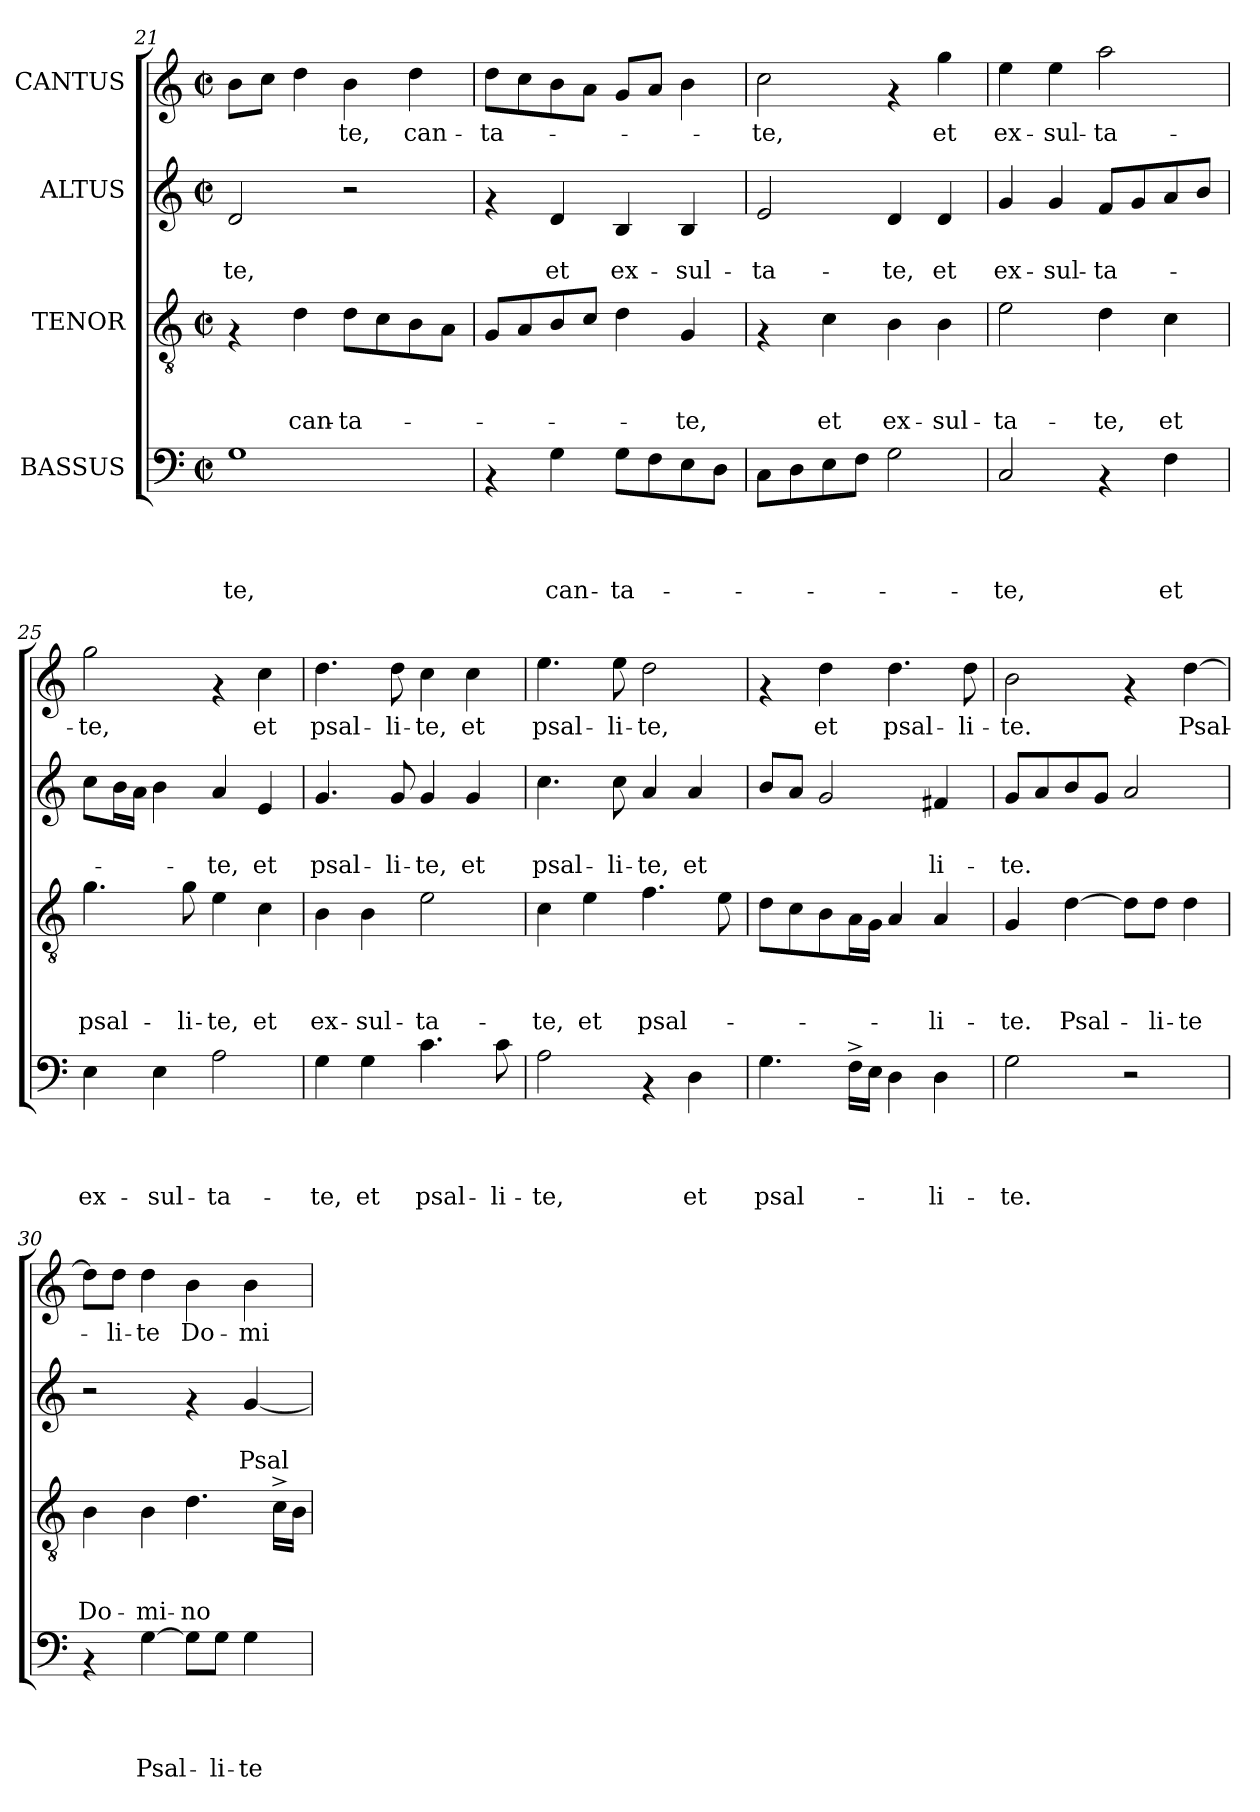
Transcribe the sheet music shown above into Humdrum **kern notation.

**kern	**text	**text	**text	**text	**kern	**text	**text	**text	**kern	**text	**text	**kern	**text
*part4	*part4	*part4	*part4	*part4	*part3	*part3	*part3	*part3	*part2	*part2	*part2	*part1	*part1
*staff4	*staff4	*staff4	*staff4	*staff4	*staff3	*staff3	*staff3	*staff3	*staff2	*staff2	*staff2	*staff1	*staff1
*I"BASSUS	*	*	*	*	*I"TENOR	*	*	*	*I"ALTUS	*	*	*I"CANTUS	*
*clefF4	*	*	*	*	*clefGv2	*	*	*	*clefG2	*	*	*clefG2	*
*k[]	*	*	*	*	*k[]	*	*	*	*k[]	*	*	*k[]	*
*C:	*	*	*	*	*C:	*	*	*	*C:	*	*	*C:	*
*M2/2	*	*	*	*	*M2/2	*	*	*	*M2/2	*	*	*M2/2	*
*met(c|)	*	*	*	*	*met(c|)	*	*	*	*met(c|)	*	*	*met(c|)	*
=21	=21	=21	=21	=21	=21	=21	=21	=21	=21	=21	=21	=21	=21
!	!	!	!	!LO:LY:b	!	!	!	!	!	!	!LO:LY:b	!	!
1G	.	.	.	-te,	4rF	.	.	.	2d/	.	-te,	8b\L	.
.	.	.	.	.	.	.	.	.	.	.	.	8cc\J	.
!	!	!	!	!	!	!	!	!LO:LY:b	!	!	!	!	!
.	.	.	.	.	4d\	.	.	can-	.	.	.	4dd\	.
!	!	!	!	!	!	!	!	!LO:LY:b	!	!	!	!	!LO:LY:b
.	.	.	.	.	8d\L	.	.	-ta-	2r	.	.	4b\	-te,
.	.	.	.	.	8c\	.	.	.	.	.	.	.	.
!	!	!	!	!	!	!	!	!	!	!	!	!	!LO:LY:b
.	.	.	.	.	8B\	.	.	.	.	.	.	4dd\	can-
.	.	.	.	.	8A\J	.	.	.	.	.	.	.	.
!!LO:PB:g=z
=22	=22	=22	=22	=22	=22	=22	=22	=22	=22	=22	=22	=22	=22
!	!	!	!	!	!	!	!	!	!	!	!	!	!LO:LY:b
4rAA	.	.	.	.	8G/L	.	.	.	4rf	.	.	8dd\L	-ta-
.	.	.	.	.	8A/	.	.	.	.	.	.	8cc\	.
!	!	!	!	!LO:LY:b	!	!	!	!	!	!	!LO:LY:b	!	!
4G\	.	.	.	can-	8B/	.	.	.	4d/	.	et	8b\	.
.	.	.	.	.	8c/J	.	.	.	.	.	.	8a\J	.
!	!	!	!	!LO:LY:b	!	!	!	!	!	!	!LO:LY:b	!	!
8G\L	.	.	.	-ta-	4d\	.	.	.	4B/	.	ex-	8g/L	.
8F\	.	.	.	.	.	.	.	.	.	.	.	8a/J	.
!	!	!	!	!	!	!	!	!LO:LY:b	!	!	!LO:LY:b	!	!
8E\	.	.	.	.	4G/	.	.	-te,	4B/	.	-sul-	4b\	.
8D\J	.	.	.	.	.	.	.	.	.	.	.	.	.
=23	=23	=23	=23	=23	=23	=23	=23	=23	=23	=23	=23	=23	=23
!	!	!	!	!	!	!	!	!	!	!	!LO:LY:b	!	!LO:LY:b
8C\L	.	.	.	.	4rF	.	.	.	2e/	.	-ta-	2cc\	-te,
8D\	.	.	.	.	.	.	.	.	.	.	.	.	.
!	!	!	!	!	!	!	!	!LO:LY:b	!	!	!	!	!
8E\	.	.	.	.	4c\	.	.	et	.	.	.	.	.
8F\J	.	.	.	.	.	.	.	.	.	.	.	.	.
!	!	!	!	!	!	!	!	!LO:LY:b	!	!	!LO:LY:b	!	!
2G\	.	.	.	.	4B\	.	.	ex-	4d/	.	-te,	4rf	.
!	!	!	!	!	!	!	!	!LO:LY:b	!	!	!LO:LY:b	!	!LO:LY:b
.	.	.	.	.	4B\	.	.	-sul-	4d/	.	et	4gg\	et
=24	=24	=24	=24	=24	=24	=24	=24	=24	=24	=24	=24	=24	=24
!	!	!	!	!LO:LY:b	!	!	!	!LO:LY:b	!	!	!LO:LY:b	!	!LO:LY:b
2C/	.	.	.	-te,	2e\	.	.	-ta-	4g/	.	ex-	4ee\	ex-
!	!	!	!	!	!	!	!	!	!	!	!LO:LY:b	!	!LO:LY:b
.	.	.	.	.	.	.	.	.	4g/	.	-sul-	4ee\	-sul-
!	!	!	!	!	!	!	!	!LO:LY:b	!	!	!LO:LY:b	!	!LO:LY:b
4rAA	.	.	.	.	4d\	.	.	-te,	8f/L	.	-ta-	2aa\	-ta-
.	.	.	.	.	.	.	.	.	8g/	.	.	.	.
!	!	!	!	!LO:LY:b	!	!	!	!LO:LY:b	!	!	!	!	!
4F\	.	.	.	et	4c\	.	.	et	8a/	.	.	.	.
.	.	.	.	.	.	.	.	.	8b/J	.	.	.	.
=25	=25	=25	=25	=25	=25	=25	=25	=25	=25	=25	=25	=25	=25
!	!	!	!	!LO:LY:b	!	!	!	!LO:LY:b	!	!	!	!	!LO:LY:b
4E\	.	.	.	ex-	4.g\	.	.	psal-	8cc\L	.	.	2gg\	-te,
.	.	.	.	.	.	.	.	.	16b\L	.	.	.	.
.	.	.	.	.	.	.	.	.	16a\JJ	.	.	.	.
!	!	!	!	!LO:LY:b	!	!	!	!	!	!	!	!	!
4E\	.	.	.	-sul-	.	.	.	.	4b\	.	.	.	.
!	!	!	!	!	!	!	!	!LO:LY:b	!	!	!	!	!
.	.	.	.	.	8g\	.	.	-li-	.	.	.	.	.
!	!	!	!	!LO:LY:b	!	!	!	!LO:LY:b	!	!	!LO:LY:b	!	!
2A\	.	.	.	-ta-	4e\	.	.	-te,	4a/	.	-te,	4rf	.
!	!	!	!	!	!	!	!	!LO:LY:b	!	!	!LO:LY:b	!	!LO:LY:b
.	.	.	.	.	4c\	.	.	et	4e/	.	et	4cc\	et
=26	=26	=26	=26	=26	=26	=26	=26	=26	=26	=26	=26	=26	=26
!	!	!	!	!LO:LY:b	!	!	!	!LO:LY:b	!	!	!LO:LY:b	!	!LO:LY:b
4G\	.	.	.	-te,	4B\	.	.	ex-	4.g/	.	psal-	4.dd\	psal-
!	!	!	!	!LO:LY:b	!	!	!	!LO:LY:b	!	!	!	!	!
4G\	.	.	.	et	4B\	.	.	-sul-	.	.	.	.	.
!	!	!	!	!	!	!	!	!	!	!	!LO:LY:b	!	!LO:LY:b
.	.	.	.	.	.	.	.	.	8g/	.	-li-	8dd\	-li-
!	!	!	!	!LO:LY:b	!	!	!	!LO:LY:b	!	!	!LO:LY:b	!	!LO:LY:b
4.c\	.	.	.	psal-	2e\	.	.	-ta-	4g/	.	-te,	4cc\	-te,
!	!	!	!	!	!	!	!	!	!	!	!LO:LY:b	!	!LO:LY:b
.	.	.	.	.	.	.	.	.	4g/	.	et	4cc\	et
!	!	!	!	!LO:LY:b	!	!	!	!	!	!	!	!	!
8c\	.	.	.	-li-	.	.	.	.	.	.	.	.	.
=27	=27	=27	=27	=27	=27	=27	=27	=27	=27	=27	=27	=27	=27
!	!	!	!	!LO:LY:b	!	!	!	!LO:LY:b	!	!	!LO:LY:b	!	!LO:LY:b
2A\	.	.	.	-te,	4c\	.	.	-te,	4.cc\	.	psal-	4.ee\	psal-
!	!	!	!	!	!	!	!	!LO:LY:b	!	!	!	!	!
.	.	.	.	.	4e\	.	.	et	.	.	.	.	.
!	!	!	!	!	!	!	!	!	!	!	!LO:LY:b	!	!LO:LY:b
.	.	.	.	.	.	.	.	.	8cc\	.	-li-	8ee\	-li-
!	!	!	!	!	!	!	!	!LO:LY:b	!	!	!LO:LY:b	!	!LO:LY:b
4rAA	.	.	.	.	4.f\	.	.	psal-	4a/	.	-te,	2dd\	-te,
!	!	!	!	!LO:LY:b	!	!	!	!	!	!	!LO:LY:b	!	!
4D\	.	.	.	et	.	.	.	.	4a/	.	et	.	.
.	.	.	.	.	8e\	.	.	.	.	.	.	.	.
!!LO:PB:g=z
=28	=28	=28	=28	=28	=28	=28	=28	=28	=28	=28	=28	=28	=28
!	!	!	!	!LO:LY:b	!	!	!	!	!	!	!	!	!
4.G\	.	.	.	psal-	8d\L	.	.	.	8b/L	.	.	4rf	.
.	.	.	.	.	8c\	.	.	.	8a/J	.	.	.	.
!	!	!	!	!	!	!	!	!	!	!	!	!	!LO:LY:b
.	.	.	.	.	8B\	.	.	.	2g/	.	.	4dd\	et
16F^>\LL	.	.	.	.	16A\L	.	.	.	.	.	.	.	.
16E\JJ	.	.	.	.	16G\JJ	.	.	.	.	.	.	.	.
!	!	!	!	!	!	!	!	!	!	!	!	!	!LO:LY:b
4D\	.	.	.	.	4A/	.	.	.	.	.	.	4.dd\	psal-
!	!	!	!	!LO:LY:b	!	!	!	!LO:LY:b	!	!	!LO:LY:b	!	!
4D\	.	.	.	-li-	4A/	.	.	-li-	4f#X/	.	li-	.	.
!	!	!	!	!	!	!	!	!	!	!	!	!	!LO:LY:b
.	.	.	.	.	.	.	.	.	.	.	.	8dd\	-li-
=29	=29	=29	=29	=29	=29	=29	=29	=29	=29	=29	=29	=29	=29
!	!	!	!	!LO:LY:b	!	!	!	!LO:LY:b	!	!	!LO:LY:b	!	!LO:LY:b
2G\	.	.	.	-te.	4G/	.	.	-te.	8g/L	.	-te.	2b\	-te.
.	.	.	.	.	.	.	.	.	8a/	.	.	.	.
!	!	!	!	!	!	!	!	!LO:LY:b	!	!	!	!	!
.	.	.	.	.	[>4d\	.	.	Psal-	8b/	.	.	.	.
.	.	.	.	.	.	.	.	.	8g/J	.	.	.	.
2r	.	.	.	.	8d\L]	.	.	.	2a/	.	.	4rf	.
!	!	!	!	!	!	!	!	!LO:LY:b	!	!	!	!	!
.	.	.	.	.	8d\J	.	.	-li-	.	.	.	.	.
!	!	!	!	!	!	!	!	!LO:LY:b	!	!	!	!	!LO:LY:b
.	.	.	.	.	4d\	.	.	-te	.	.	.	[>4dd\	Psal-
=30	=30	=30	=30	=30	=30	=30	=30	=30	=30	=30	=30	=30	=30
!	!	!	!	!	!	!	!	!LO:LY:b	!	!	!	!	!
4rAA	.	.	.	.	4B\	.	.	Do-	2r	.	.	8dd\L]	.
!	!	!	!	!	!	!	!	!	!	!	!	!	!LO:LY:b
.	.	.	.	.	.	.	.	.	.	.	.	8dd\J	-li-
!	!	!	!	!LO:LY:b	!	!	!	!LO:LY:b	!	!	!	!	!LO:LY:b
[>4G\	.	.	.	Psal-	4B\	.	.	-mi-	.	.	.	4dd\	-te
!	!	!	!	!	!	!	!	!LO:LY:b	!	!	!	!	!LO:LY:b
8G\L]	.	.	.	.	4.d\	.	.	-no	4rf	.	.	4b\	Do-
!	!	!	!	!LO:LY:b	!	!	!	!	!	!	!	!	!
8G\J	.	.	.	-li-	.	.	.	.	.	.	.	.	.
!	!	!	!	!LO:LY:b	!	!	!	!	!	!	!LO:LY:b	!	!LO:LY:b
4G\	.	.	.	-te	.	.	.	.	[<4g/	.	Psal-	4b\	-mi-
.	.	.	.	.	16c^>\LL	.	.	.	.	.	.	.	.
.	.	.	.	.	16B\JJ	.	.	.	.	.	.	.	.
=	=	=	=	=	=	=	=	=	=	=	=	=	=
*-	*-	*-	*-	*-	*-	*-	*-	*-	*-	*-	*-	*-	*-
